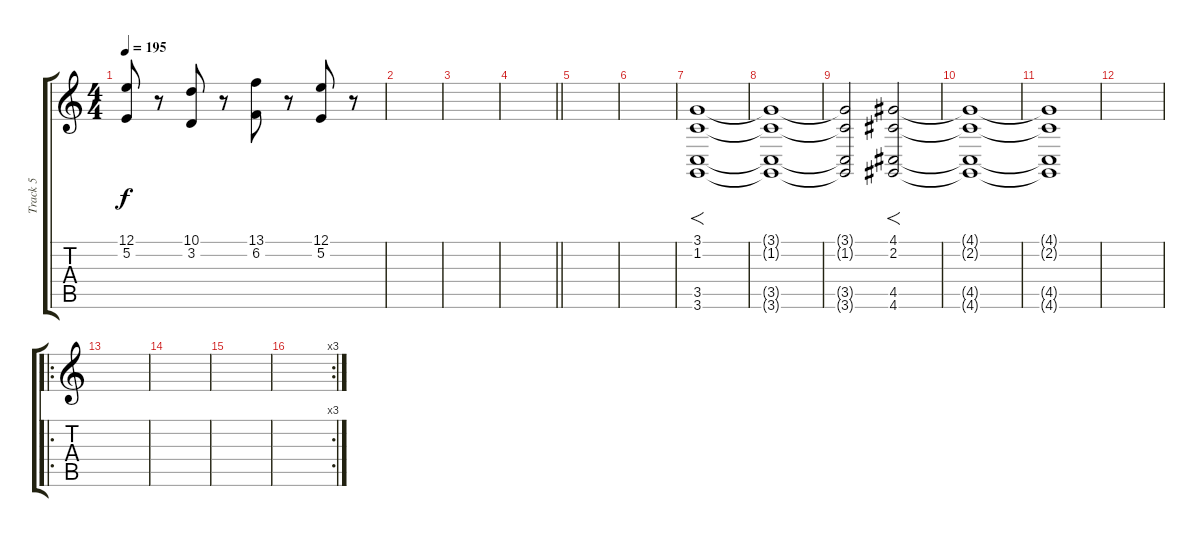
\track ("Track 5" "Track 5") {instrument fx5brightness}
\staff {score tabs}
\tuning (E4 B3 G3 D3 A2 E2) {hide}
\ts (4 4)
\tempo 195
\clef g2
\ks c
(12.1 5.2).8{dy f} r.8 (10.1 3.2).8 r.8 (13.1 6.2).8 r.8 (12.1 5.2).8 r.8 |
|
|
\barLineRight lightlight
|
\section ("" "")
|
|
(3.1 1.2 3.5 3.6).1{f volume 8 instrument choiraahs} |
(3.1{t} 1.2{t} 3.5{t} 3.6{t}).1 |
(3.1{t} 1.2{t} 3.5{t} 3.6{t}).2 (4.1 2.2 4.5 4.6).2{f} |
(4.1{t} 2.2{t} 4.5{t} 4.6{t}).1 |
(4.1{t} 2.2{t} 4.5{t} 4.6{t}).1 |
|
\ro
\section ("" "")
|
|
|
\rc 3
